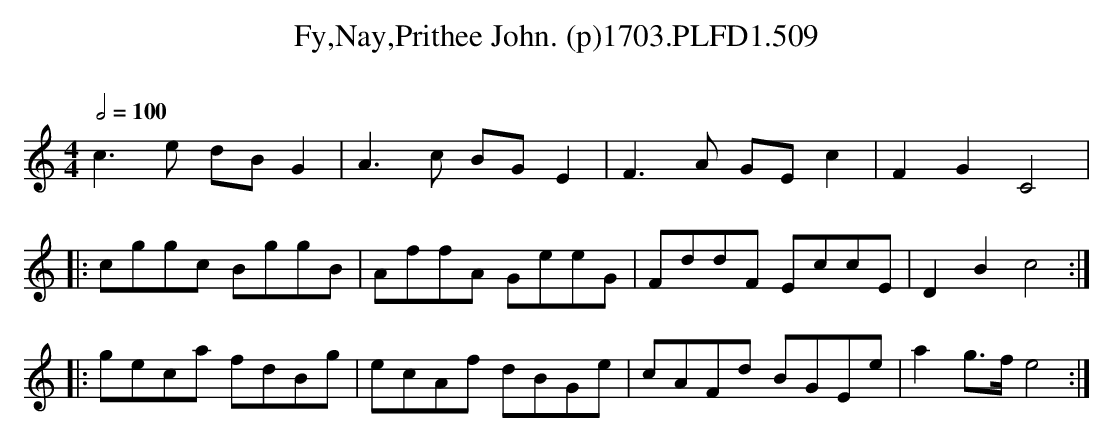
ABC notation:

X:1
T:Fy,Nay,Prithee John. (p)1703.PLFD1.509
M:4/4
L:1/8
Q:1/2=100
O:
K:C
c3e dBG2|A3c BGE2|F3A GEc2|F2G2C4|
|:cggc BggB|AffA GeeG|FddF EccE|D2B2c4:|
|:geca fdBg|ecAf dBGe|cAFd BGEe|a2g>fe4:|
